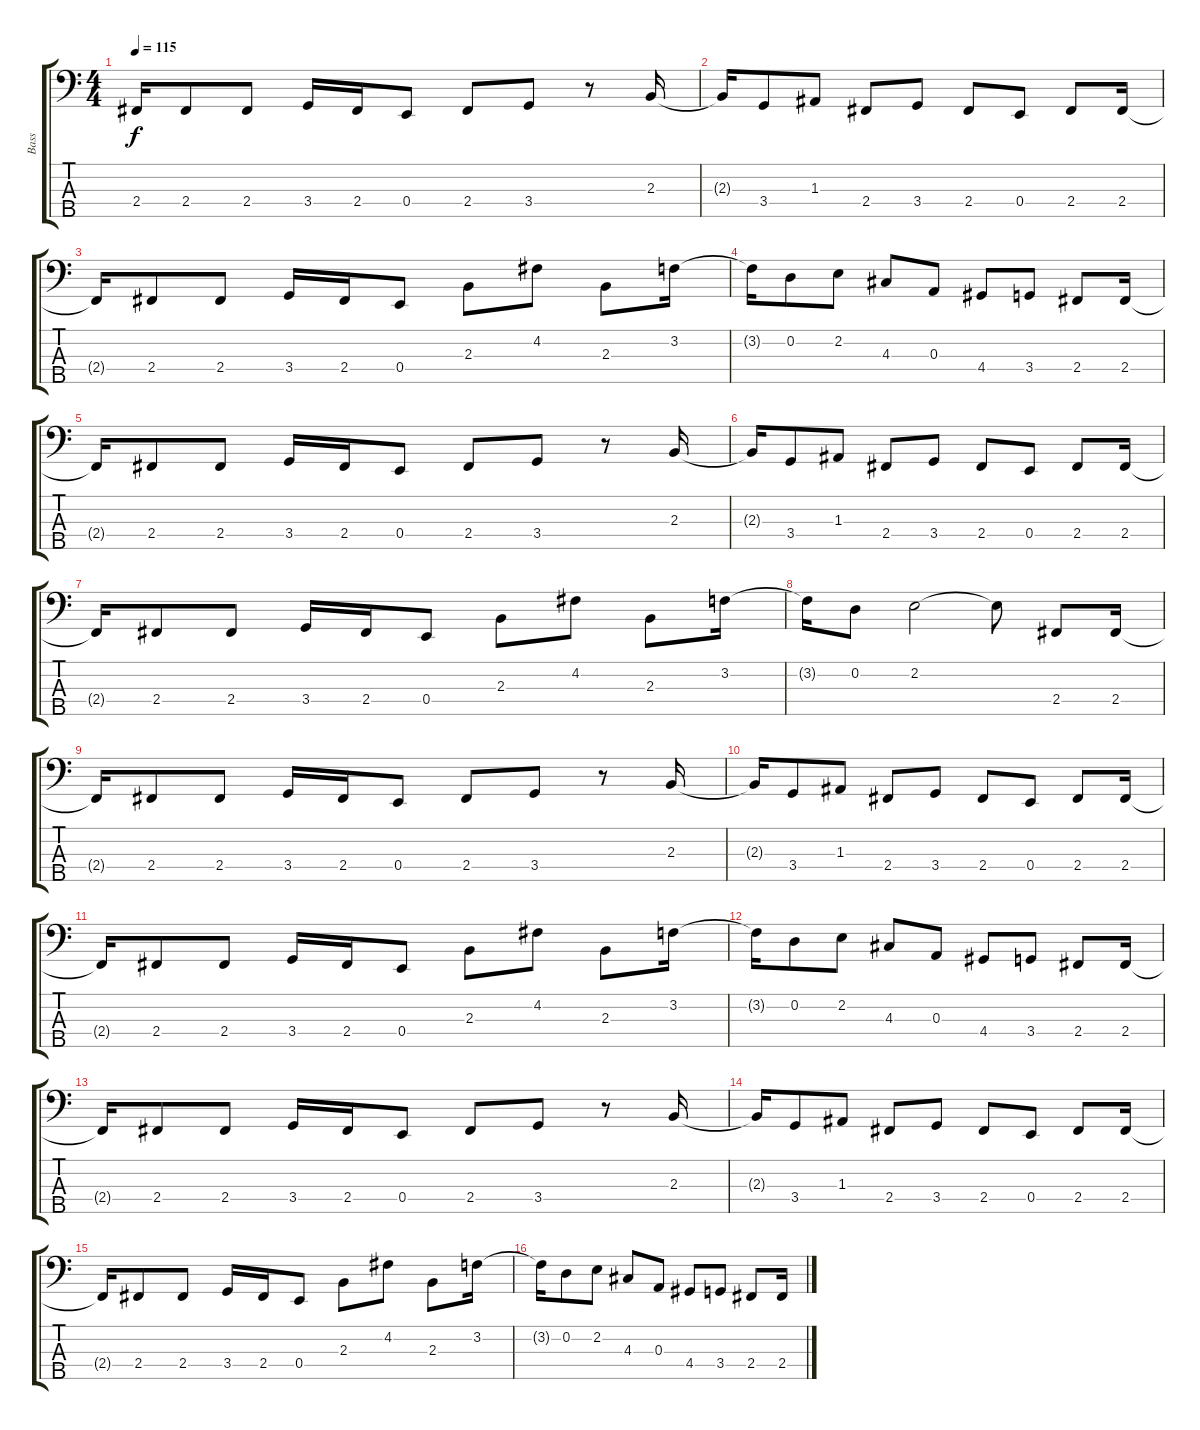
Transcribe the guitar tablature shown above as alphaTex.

\track ("Bass" "Bass") {instrument electricbassfinger}
\staff {score tabs}
\tuning (G2 D2 A1 E1 B0) {hide}
\ts (4 4)
\tempo 115
\clef f4
\ks c
2.4{t}.16{dy f} 2.4.8 2.4.8 3.4.16 2.4.16 0.4.8 2.4.8 3.4.8 r.8 2.3.16 |
2.3{t}.16 3.4.8 1.3.8 2.4.8 3.4.8 2.4.8 0.4.8 2.4.8 2.4.16 |
2.4{t}.16 2.4.8 2.4.8 3.4.16 2.4.16 0.4.8 2.3.8 4.2.8 2.3.8 3.2.16 |
3.2{t}.16 0.2.8 2.2.8 4.3.8 0.3.8 4.4.8 3.4.8 2.4.8 2.4.16 |
2.4{t}.16 2.4.8 2.4.8 3.4.16 2.4.16 0.4.8 2.4.8 3.4.8 r.8 2.3.16 |
2.3{t}.16 3.4.8 1.3.8 2.4.8 3.4.8 2.4.8 0.4.8 2.4.8 2.4.16 |
2.4{t}.16 2.4.8 2.4.8 3.4.16 2.4.16 0.4.8 2.3.8 4.2.8 2.3.8 3.2.16 |
3.2{t}.16 0.2.8 2.2.2 2.2{t}.8 2.4.8 2.4.16 |
2.4{t}.16 2.4.8 2.4.8 3.4.16 2.4.16 0.4.8 2.4.8 3.4.8 r.8 2.3.16 |
2.3{t}.16 3.4.8 1.3.8 2.4.8 3.4.8 2.4.8 0.4.8 2.4.8 2.4.16 |
2.4{t}.16 2.4.8 2.4.8 3.4.16 2.4.16 0.4.8 2.3.8 4.2.8 2.3.8 3.2.16 |
3.2{t}.16 0.2.8 2.2.8 4.3.8 0.3.8 4.4.8 3.4.8 2.4.8 2.4.16 |
2.4{t}.16 2.4.8 2.4.8 3.4.16 2.4.16 0.4.8 2.4.8 3.4.8 r.8 2.3.16 |
2.3{t}.16 3.4.8 1.3.8 2.4.8 3.4.8 2.4.8 0.4.8 2.4.8 2.4.16 |
2.4{t}.16 2.4.8 2.4.8 3.4.16 2.4.16 0.4.8 2.3.8 4.2.8 2.3.8 3.2.16 |
3.2{t}.16 0.2.8 2.2.8 4.3.8 0.3.8 4.4.8 3.4.8 2.4.8 2.4.16
